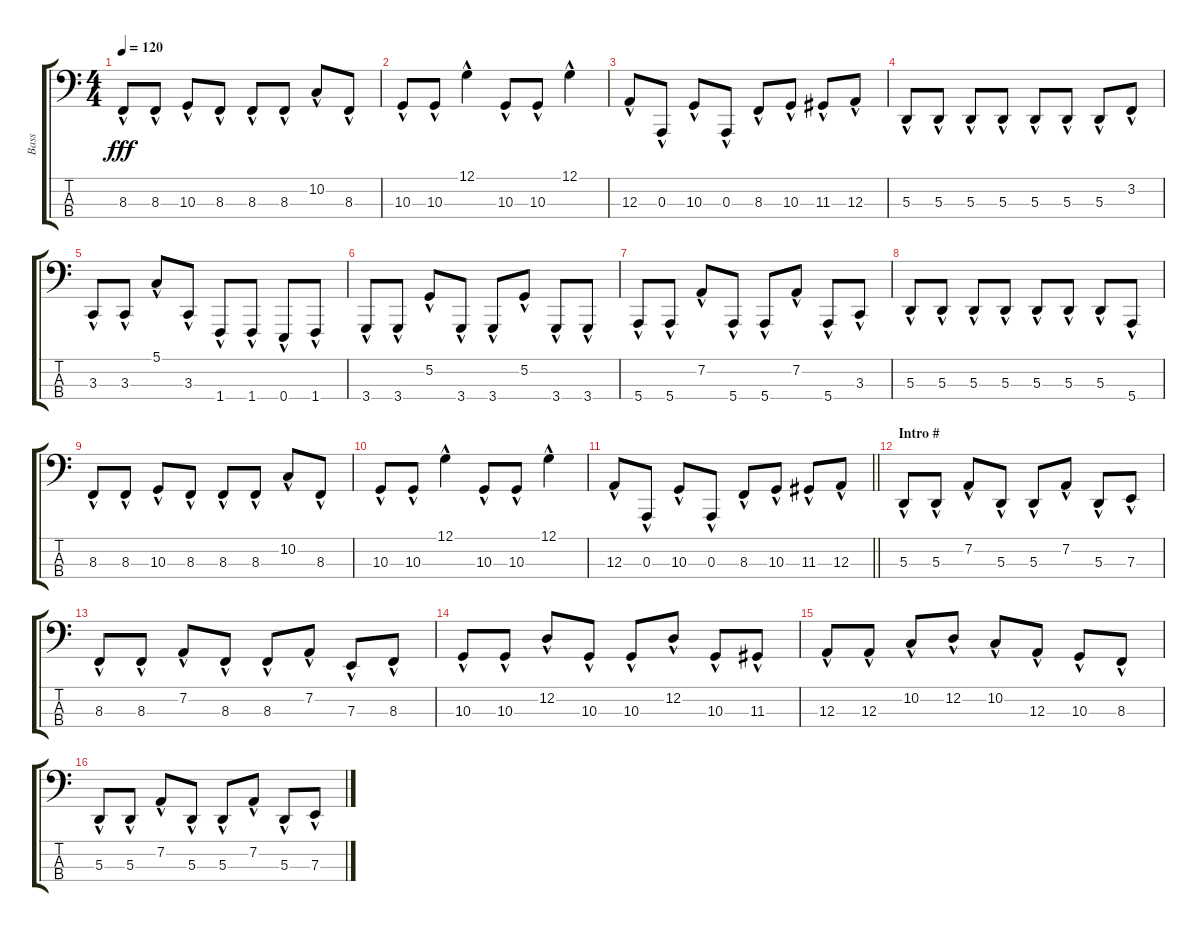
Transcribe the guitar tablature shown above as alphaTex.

\track ("Bass" "Bass") {instrument lead8bassandlead}
\staff {score tabs}
\tuning (G2 D2 A1 E1) {hide}
\ts (4 4)
\tempo 120
\clef f4
\ks c
8.3{hac}.8{dy fff} 8.3{hac}.8 10.3{hac}.8 8.3{hac}.8 8.3{hac}.8 8.3{hac}.8 10.2{hac}.8 8.3{hac}.8 |
10.3{hac}.8 10.3{hac}.8 12.1{hac}.4 10.3{hac}.8 10.3{hac}.8 12.1{hac}.4 |
12.3{hac}.8 0.3{hac}.8 10.3{hac}.8 0.3{hac}.8 8.3{hac}.8 10.3{hac}.8 11.3{hac}.8 12.3{hac}.8 |
5.3{hac}.8 5.3{hac}.8 5.3{hac}.8 5.3{hac}.8 5.3{hac}.8 5.3{hac}.8 5.3{hac}.8 3.2{hac}.8 |
3.3{hac}.8 3.3{hac}.8 5.1{hac}.8 3.3{hac}.8 1.4{hac}.8 1.4{hac}.8 0.4{hac}.8 1.4{hac}.8 |
3.4{hac}.8 3.4{hac}.8 5.2{hac}.8 3.4{hac}.8 3.4{hac}.8 5.2{hac}.8 3.4{hac}.8 3.4{hac}.8 |
5.4{hac}.8 5.4{hac}.8 7.2{hac}.8 5.4{hac}.8 5.4{hac}.8 7.2{hac}.8 5.4{hac}.8 3.3{hac}.8 |
5.3{hac}.8 5.3{hac}.8 5.3{hac}.8 5.3{hac}.8 5.3{hac}.8 5.3{hac}.8 5.3{hac}.8 5.4{hac}.8 |
8.3{hac}.8 8.3{hac}.8 10.3{hac}.8 8.3{hac}.8 8.3{hac}.8 8.3{hac}.8 10.2{hac}.8 8.3{hac}.8 |
10.3{hac}.8 10.3{hac}.8 12.1{hac}.4 10.3{hac}.8 10.3{hac}.8 12.1{hac}.4 |
\barLineRight lightlight
12.3{hac}.8 0.3{hac}.8 10.3{hac}.8 0.3{hac}.8 8.3{hac}.8 10.3{hac}.8 11.3{hac}.8 12.3{hac}.8 |
\section ("" "Intro #")
5.3{hac}.8 5.3{hac}.8 7.2{hac}.8 5.3{hac}.8 5.3{hac}.8 7.2{hac}.8 5.3{hac}.8 7.3{hac}.8 |
8.3{hac}.8 8.3{hac}.8 7.2{hac}.8 8.3{hac}.8 8.3{hac}.8 7.2{hac}.8 7.3{hac}.8 8.3{hac}.8 |
10.3{hac}.8 10.3{hac}.8 12.2{hac}.8 10.3{hac}.8 10.3{hac}.8 12.2{hac}.8 10.3{hac}.8 11.3{hac}.8 |
12.3{hac}.8 12.3{hac}.8 10.2{hac}.8 12.2{hac}.8 10.2{hac}.8 12.3{hac}.8 10.3{hac}.8 8.3{hac}.8 |
5.3{hac}.8 5.3{hac}.8 7.2{hac}.8 5.3{hac}.8 5.3{hac}.8 7.2{hac}.8 5.3{hac}.8 7.3{hac}.8
